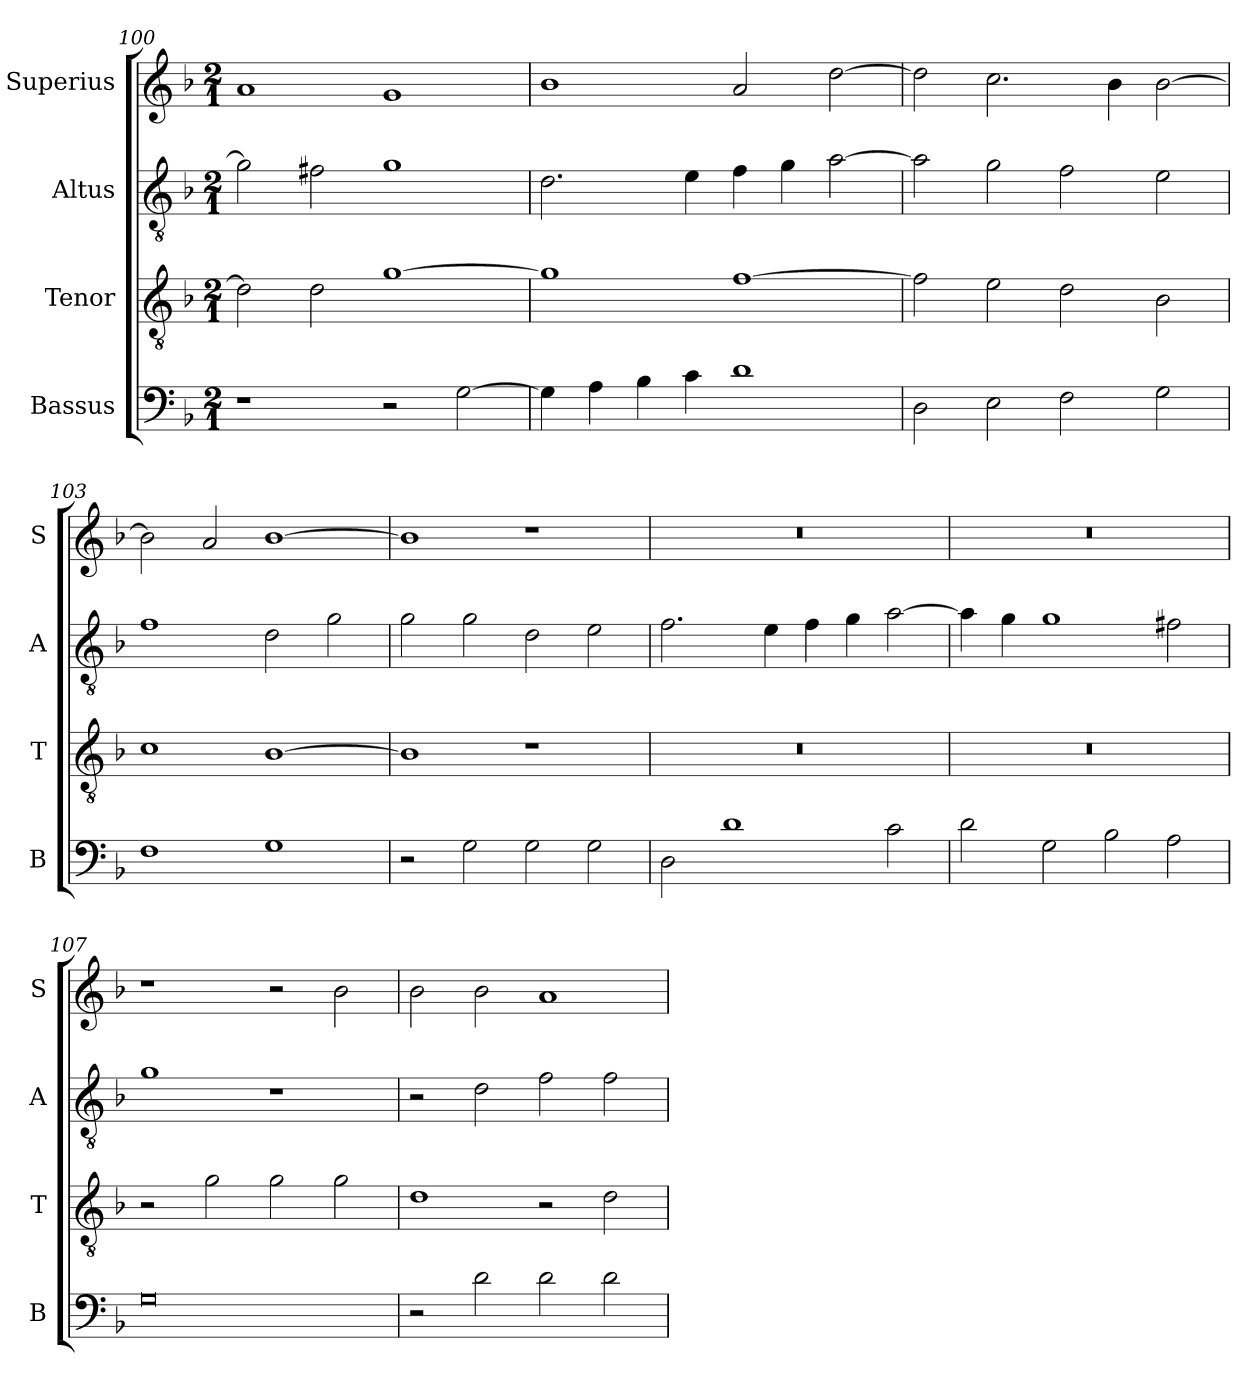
**kern	**kern	**kern	**kern
*part4	*part3	*part2	*part1
*staff4	*staff3	*staff2	*staff1
*I"Bassus	*I"Tenor	*I"Altus	*I"Superius
*I'B	*I'T	*I'A	*I'S
*clefF4	*clefGv2	*clefGv2	*clefG2
*k[b-]	*k[b-]	*k[b-]	*k[b-]
*F:	*F:	*F:	*F:
*M2/1	*M2/1	*M2/1	*M2/1
=100	=100	=100	=100
1r	2d]	2g]	1a
.	2d	2f#X	.
2r	[1g	1g	1g
[2G	.	.	.
=101	=101	=101	=101
4G]	1g]	2.d	1b-
4A	.	.	.
4B-	.	.	.
4c	.	4e	.
1d	[1f	4f	2a
.	.	4g	.
.	.	[2a	[2dd
=102	=102	=102	=102
2D	2f]	2a]	2dd]
2E	2e	2g	2.cc
2F	2d	2f	.
.	.	.	4b-
2G	2B-	2e	[2b-
=103	=103	=103	=103
1F	1c	1f	2b-]
.	.	.	2a
1G	[1B-	2d	[1b-
.	.	2g	.
=104	=104	=104	=104
2r	1B-]	2g	1b-]
2G	.	2g	.
2G	1r	2d	1r
2G	.	2e	.
=105	=105	=105	=105
2D	0r	2.f	0r
1d	.	.	.
.	.	4e	.
.	.	4f	.
.	.	4g	.
2c	.	[2a	.
=106	=106	=106	=106
2d	0r	4a]	0r
.	.	4g	.
2G	.	1g	.
2B-	.	.	.
2A	.	2f#X	.
=107	=107	=107	=107
0G	2r	1g	1r
.	2g	.	.
.	2g	1r	2r
.	2g	.	2b-
=108	=108	=108	=108
2r	1d	2r	2b-
2d	.	2d	2b-
2d	2r	2f	1a
2d	2d	2f	.
=	=	=	=
*-	*-	*-	*-
